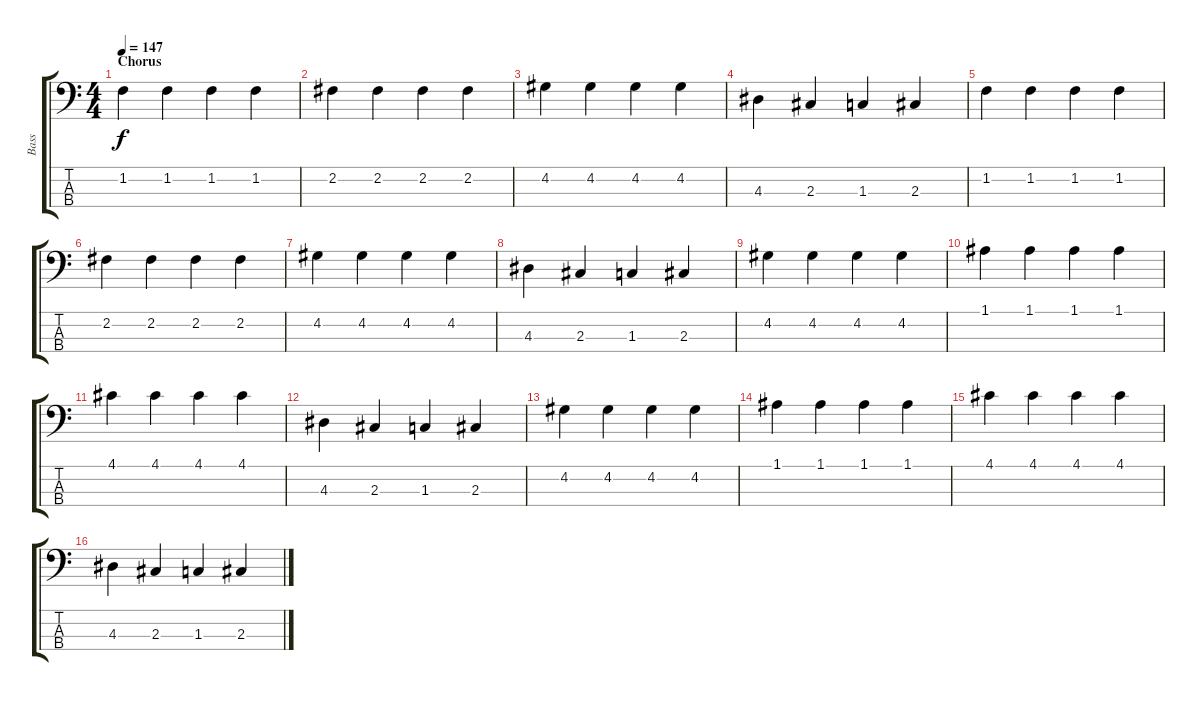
\track ("Bass" "Bass") {instrument electricbassfinger}
\staff {score tabs}
\tuning (A2 E2 B1 Gb1) {hide}
\ts (4 4)
\section ("" "Chorus")
\tempo 147
\clef f4
\ks c
1.2.4{dy f volume 12 instrument electricbasspick} 1.2.4 1.2.4 1.2.4 |
2.2.4 2.2.4 2.2.4 2.2.4 |
4.2.4 4.2.4 4.2.4 4.2.4 |
4.3.4 2.3.4 1.3.4 2.3.4 |
1.2.4{volume 12 instrument electricbasspick} 1.2.4 1.2.4 1.2.4 |
2.2.4 2.2.4 2.2.4 2.2.4 |
4.2.4 4.2.4 4.2.4 4.2.4 |
4.3.4 2.3.4 1.3.4 2.3.4 |
4.2.4 4.2.4 4.2.4 4.2.4 |
1.1.4 1.1.4 1.1.4 1.1.4 |
4.1.4 4.1.4 4.1.4 4.1.4 |
4.3.4 2.3.4 1.3.4 2.3.4 |
4.2.4 4.2.4 4.2.4 4.2.4 |
1.1.4 1.1.4 1.1.4 1.1.4 |
4.1.4 4.1.4 4.1.4 4.1.4 |
4.3.4 2.3.4 1.3.4 2.3.4
